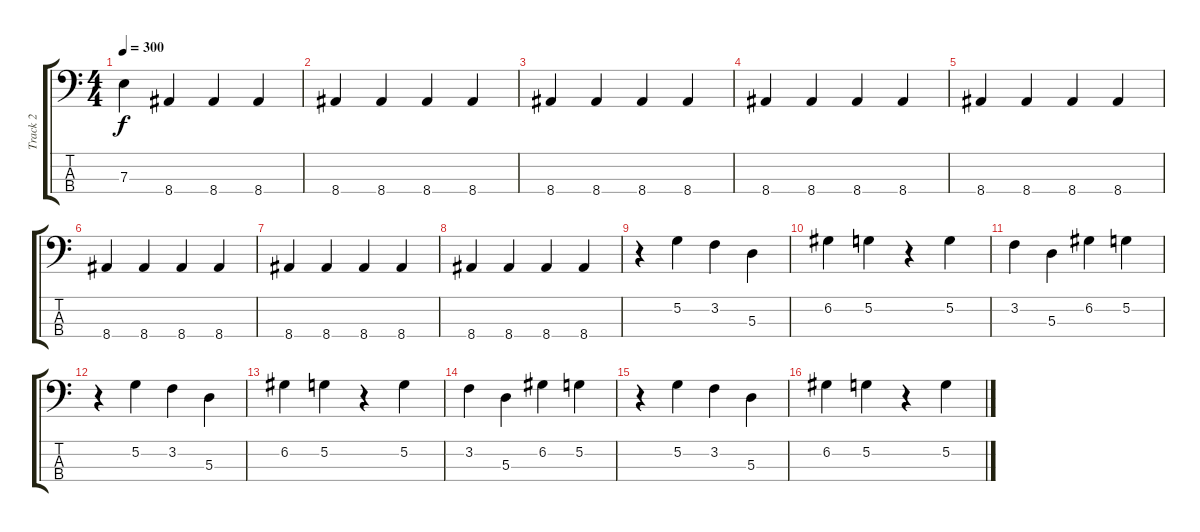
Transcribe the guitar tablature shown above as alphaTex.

\track ("Track 2" "Track 2") {instrument electricbassfinger}
\staff {score tabs}
\tuning (G2 D2 A1 D1) {hide}
\ts (4 4)
\tempo 300
\clef f4
\ks c
7.3{t}.4{dy f} 8.4.4 8.4.4 8.4.4 |
8.4.4 8.4.4 8.4.4 8.4.4 |
8.4.4 8.4.4 8.4.4 8.4.4 |
8.4.4 8.4.4 8.4.4 8.4.4 |
8.4.4 8.4.4 8.4.4 8.4.4 |
8.4.4 8.4.4 8.4.4 8.4.4 |
8.4.4 8.4.4 8.4.4 8.4.4 |
8.4.4 8.4.4 8.4.4 8.4.4 |
r.4 5.2.4 3.2.4 5.3.4 |
6.2.4 5.2.4 r.4 5.2.4 |
3.2.4 5.3.4 6.2.4 5.2.4 |
r.4 5.2.4 3.2.4 5.3.4 |
6.2.4 5.2.4 r.4 5.2.4 |
3.2.4 5.3.4 6.2.4 5.2.4 |
r.4 5.2.4 3.2.4 5.3.4 |
6.2.4 5.2.4 r.4 5.2.4
